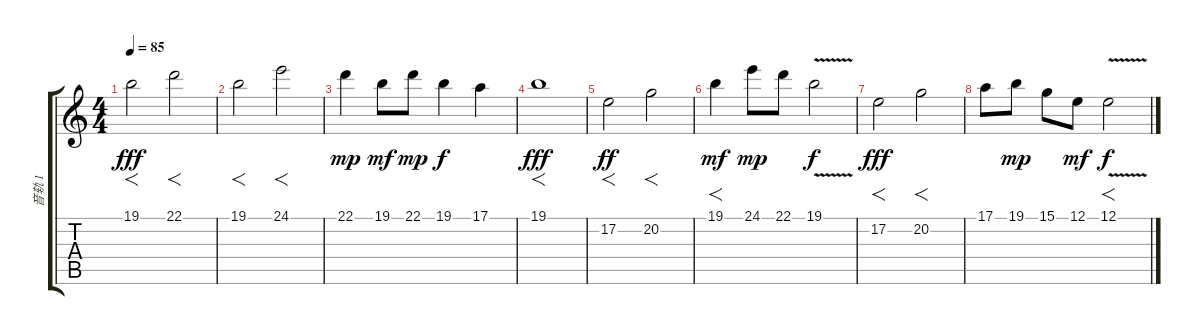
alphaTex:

\track ("音轨 1" "音轨 1") {instrument stringensemble1}
\staff {score tabs}
\tuning (E4 B3 G3 D3 A2 E2) {hide}
\ts (4 4)
\tempo 85
\clef g2
\ks c
19.1.2{f dy fff} 22.1.2{f} |
19.1.2{f} 24.1.2{f} |
22.1.4{dy mp} 19.1.8{dy mf} 22.1.8{dy mp} 19.1.4{dy f} 17.1.4 |
19.1.1{f dy fff} |
17.2.2{f dy ff volume 11 balance 0} 20.2.2{f} |
19.1.4{f dy mf} 24.1.8{dy mp} 22.1.8 19.1{v}.2{dy f} |
17.2.2{f dy fff} 20.2.2{f} |
17.1.8 19.1.8{dy mp} 15.1.8 12.1.8{dy mf} 12.1{v}.2{f dy f}
